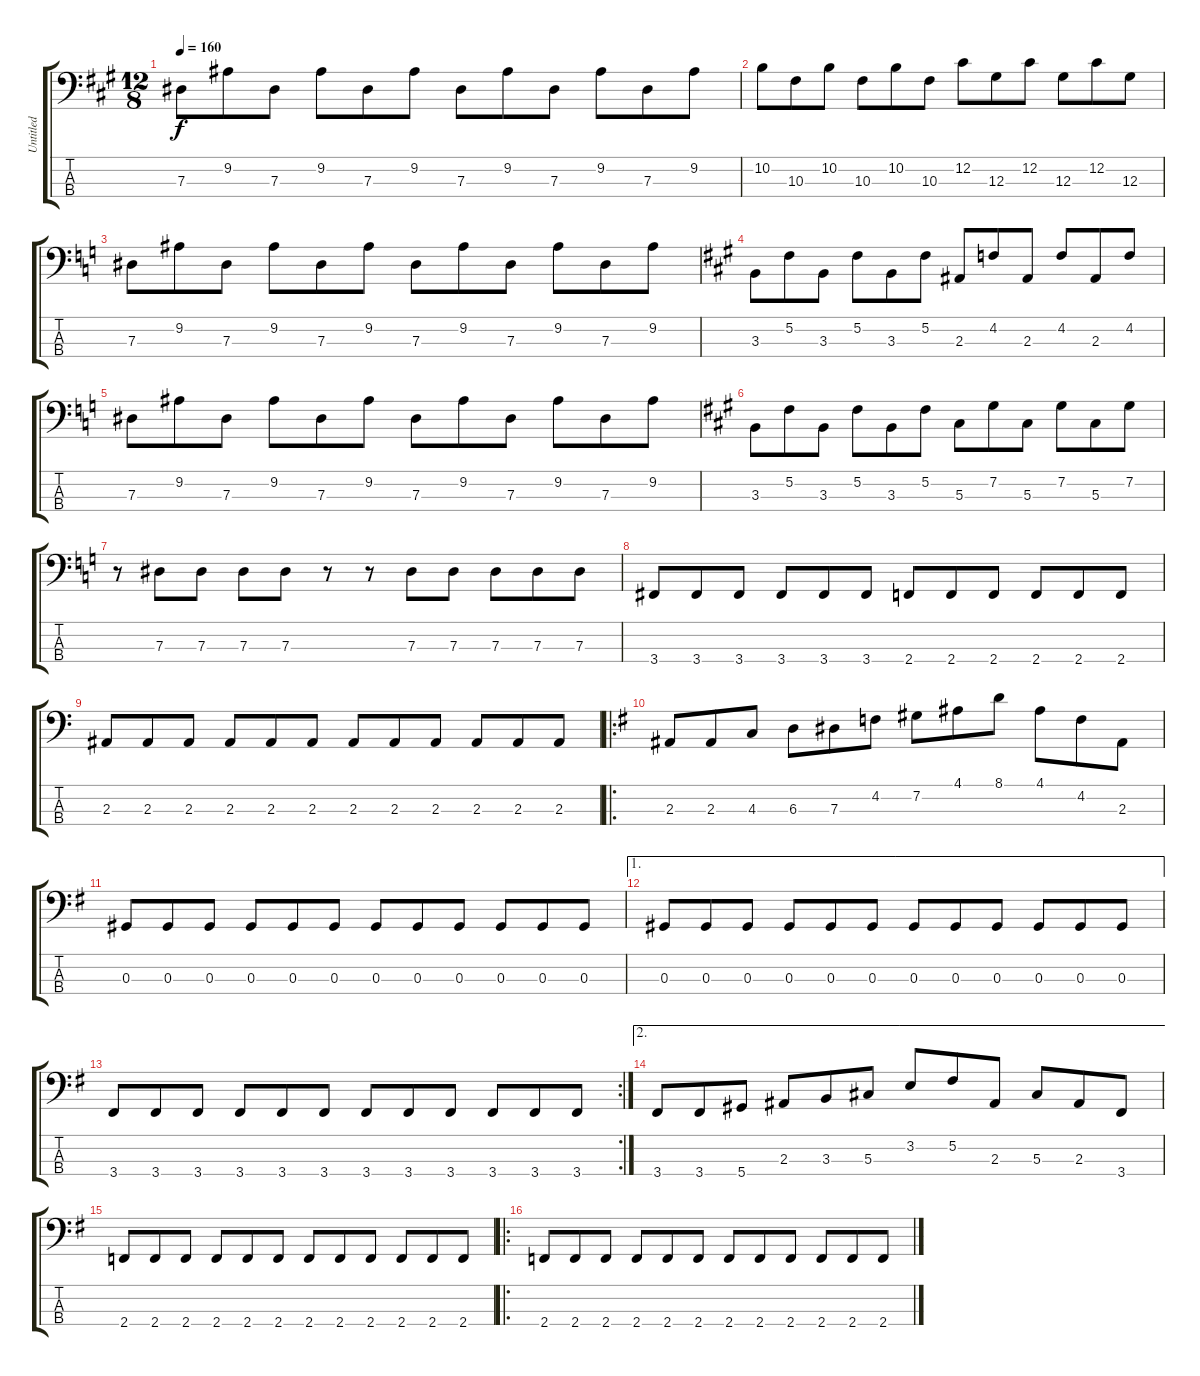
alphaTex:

\track ("Untitled" "Untitled") {instrument electricbassfinger}
\staff {score tabs}
\tuning (Gb2 Db2 Ab1 Eb1) {hide}
\ts (12 8)
\tempo 160
\clef f4
\ks a
7.3.8{dy f} 9.2.8 7.3.8 9.2.8 7.3.8 9.2.8 7.3.8 9.2.8 7.3.8 9.2.8 7.3.8 9.2.8 |
10.2.8 10.3.8 10.2.8 10.3.8 10.2.8 10.3.8 12.2.8 12.3.8 12.2.8 12.3.8 12.2.8 12.3.8 |
\ks c
7.3.8 9.2.8 7.3.8 9.2.8 7.3.8 9.2.8 7.3.8 9.2.8 7.3.8 9.2.8 7.3.8 9.2.8 |
\ks a
3.3.8 5.2.8 3.3.8 5.2.8 3.3.8 5.2.8 2.3.8 4.2.8 2.3.8 4.2.8 2.3.8 4.2.8 |
\ks c
7.3.8 9.2.8 7.3.8 9.2.8 7.3.8 9.2.8 7.3.8 9.2.8 7.3.8 9.2.8 7.3.8 9.2.8 |
\ks a
3.3.8 5.2.8 3.3.8 5.2.8 3.3.8 5.2.8 5.3.8 7.2.8 5.3.8 7.2.8 5.3.8 7.2.8 |
\ks c
r.8 7.3.8 7.3.8 7.3.8 7.3.8 r.8 r.8 7.3.8 7.3.8 7.3.8 7.3.8 7.3.8 |
3.4.8 3.4.8 3.4.8 3.4.8 3.4.8 3.4.8 2.4.8 2.4.8 2.4.8 2.4.8 2.4.8 2.4.8 |
2.3.8 2.3.8 2.3.8 2.3.8 2.3.8 2.3.8 2.3.8 2.3.8 2.3.8 2.3.8 2.3.8 2.3.8 |
\ro
\ks g
2.3.8 2.3.8 4.3.8 6.3.8 7.3.8 4.2.8 7.2.8 4.1.8 8.1.8 4.1.8 4.2.8 2.3.8 |
0.3.8 0.3.8 0.3.8 0.3.8 0.3.8 0.3.8 0.3.8 0.3.8 0.3.8 0.3.8 0.3.8 0.3.8 |
\ae 1
0.3.8 0.3.8 0.3.8 0.3.8 0.3.8 0.3.8 0.3.8 0.3.8 0.3.8 0.3.8 0.3.8 0.3.8 |
\rc 2
3.4.8 3.4.8 3.4.8 3.4.8 3.4.8 3.4.8 3.4.8 3.4.8 3.4.8 3.4.8 3.4.8 3.4.8 |
\ae 2
3.4.8 3.4.8 5.4.8 2.3.8 3.3.8 5.3.8 3.2.8 5.2.8 2.3.8 5.3.8 2.3.8 3.4.8 |
2.4.8 2.4.8 2.4.8 2.4.8 2.4.8 2.4.8 2.4.8 2.4.8 2.4.8 2.4.8 2.4.8 2.4.8 |
\ro
2.4.8 2.4.8 2.4.8 2.4.8 2.4.8 2.4.8 2.4.8 2.4.8 2.4.8 2.4.8 2.4.8 2.4.8
